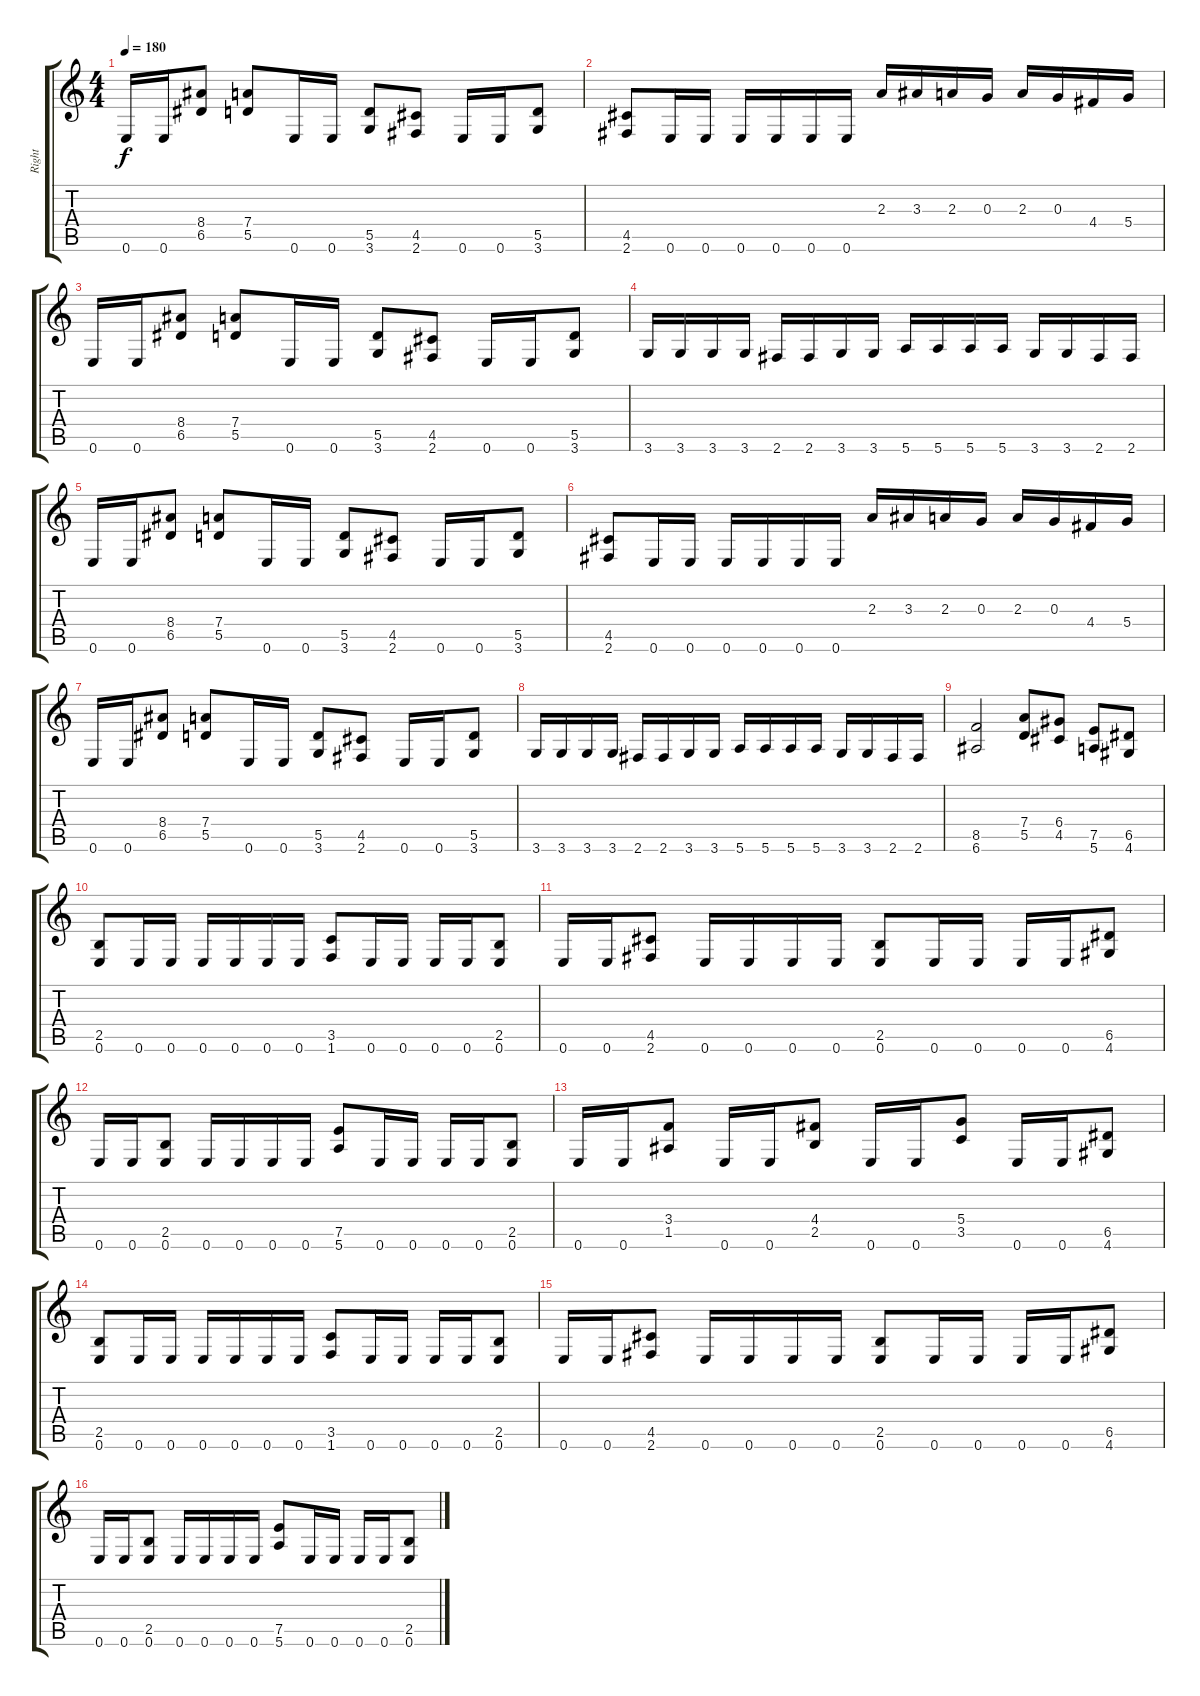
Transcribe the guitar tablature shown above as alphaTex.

\track ("Right" "Right") {instrument distortionguitar}
\staff {score tabs}
\tuning (E4 B3 G3 D3 A2 E2) {hide}
\ts (4 4)
\tempo 180
\clef g2
\ks c
0.6.16{dy f} 0.6.16 (8.4 6.5).8 (7.4 5.5).8 0.6.16 0.6.16 (5.5 3.6).8 (4.5 2.6).8 0.6.16 0.6.16 (5.5 3.6).8 |
(4.5 2.6).8 0.6.16 0.6.16 0.6.16 0.6.16 0.6.16 0.6.16 2.3.16 3.3.16 2.3.16 0.3.16 2.3.16 0.3.16 4.4.16 5.4.16 |
0.6.16 0.6.16 (8.4 6.5).8 (7.4 5.5).8 0.6.16 0.6.16 (5.5 3.6).8 (4.5 2.6).8 0.6.16 0.6.16 (5.5 3.6).8 |
3.6.16 3.6.16 3.6.16 3.6.16 2.6.16 2.6.16 3.6.16 3.6.16 5.6.16 5.6.16 5.6.16 5.6.16 3.6.16 3.6.16 2.6.16 2.6.16 |
0.6.16 0.6.16 (8.4 6.5).8 (7.4 5.5).8 0.6.16 0.6.16 (5.5 3.6).8 (4.5 2.6).8 0.6.16 0.6.16 (5.5 3.6).8 |
(4.5 2.6).8 0.6.16 0.6.16 0.6.16 0.6.16 0.6.16 0.6.16 2.3.16 3.3.16 2.3.16 0.3.16 2.3.16 0.3.16 4.4.16 5.4.16 |
0.6.16 0.6.16 (8.4 6.5).8 (7.4 5.5).8 0.6.16 0.6.16 (5.5 3.6).8 (4.5 2.6).8 0.6.16 0.6.16 (5.5 3.6).8 |
3.6.16 3.6.16 3.6.16 3.6.16 2.6.16 2.6.16 3.6.16 3.6.16 5.6.16 5.6.16 5.6.16 5.6.16 3.6.16 3.6.16 2.6.16 2.6.16 |
(8.5 6.6).2 (7.4 5.5).8 (6.4 4.5).8 (7.5 5.6).8 (6.5 4.6).8 |
(2.5 0.6).8 0.6.16 0.6.16 0.6.16 0.6.16 0.6.16 0.6.16 (3.5 1.6).8 0.6.16 0.6.16 0.6.16 0.6.16 (2.5 0.6).8 |
0.6.16 0.6.16 (4.5 2.6).8 0.6.16 0.6.16 0.6.16 0.6.16 (2.5 0.6).8 0.6.16 0.6.16 0.6.16 0.6.16 (6.5 4.6).8 |
0.6.16 0.6.16 (2.5 0.6).8 0.6.16 0.6.16 0.6.16 0.6.16 (7.5 5.6).8 0.6.16 0.6.16 0.6.16 0.6.16 (2.5 0.6).8 |
0.6.16 0.6.16 (3.4 1.5).8 0.6.16 0.6.16 (4.4 2.5).8 0.6.16 0.6.16 (5.4 3.5).8 0.6.16 0.6.16 (6.5 4.6).8 |
(2.5 0.6).8 0.6.16 0.6.16 0.6.16 0.6.16 0.6.16 0.6.16 (3.5 1.6).8 0.6.16 0.6.16 0.6.16 0.6.16 (2.5 0.6).8 |
0.6.16 0.6.16 (4.5 2.6).8 0.6.16 0.6.16 0.6.16 0.6.16 (2.5 0.6).8 0.6.16 0.6.16 0.6.16 0.6.16 (6.5 4.6).8 |
0.6.16 0.6.16 (2.5 0.6).8 0.6.16 0.6.16 0.6.16 0.6.16 (7.5 5.6).8 0.6.16 0.6.16 0.6.16 0.6.16 (2.5 0.6).8
